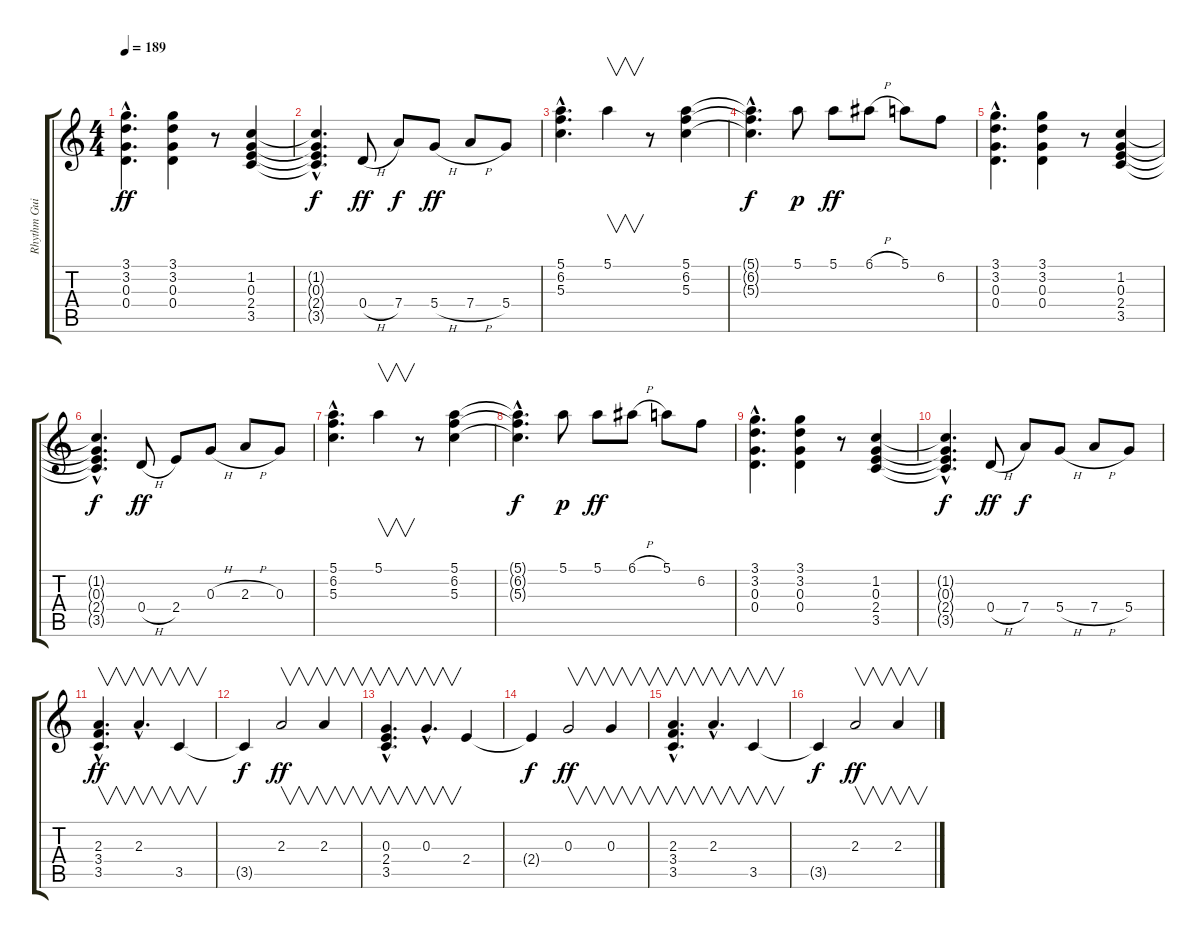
\track ("Rhythm Guitar II" "Rhythm Gui") {instrument electricguitarclean}
\staff {score tabs}
\tuning (E4 B3 G3 D3 A2 E2) {hide}
\ts (4 4)
\tempo 189
\clef g2
\ks c
(3.1{hac} 3.2{hac} 0.3{hac} 0.4{hac}).4{d dy ff} (3.1 3.2 0.3 0.4).4 r.8 (1.2 0.3 2.4 3.5).4 |
(1.2{hac t} 0.3{hac t} 2.4{hac t} 3.5{hac t}).4{d dy f} 0.4{h}.8{dy ff} 7.4.8{dy f} 5.4{h}.8{dy ff} 7.4{h}.8 5.4.8 |
(5.1{hac} 6.2{hac} 5.3{hac}).4{d} 5.1.4{v} r.8 (5.1 6.2 5.3).4 |
(5.1{hac t} 6.2{hac t} 5.3{hac t}).4{d dy f} 5.1.8{dy p} 5.1.8{dy ff} 6.1{h}.8 5.1.8 6.2.8 |
(3.1{hac} 3.2{hac} 0.3{hac} 0.4{hac}).4{d} (3.1 3.2 0.3 0.4).4 r.8 (1.2 0.3 2.4 3.5).4 |
(1.2{hac t} 0.3{hac t} 2.4{hac t} 3.5{hac t}).4{d dy f} 0.4{h}.8{dy ff} 2.4.8 0.3{h}.8 2.3{h}.8 0.3.8 |
(5.1{hac} 6.2{hac} 5.3{hac}).4{d} 5.1.4{v} r.8 (5.1 6.2 5.3).4 |
(5.1{hac t} 6.2{hac t} 5.3{hac t}).4{d dy f} 5.1.8{dy p} 5.1.8{dy ff} 6.1{h}.8 5.1.8 6.2.8 |
(3.1{hac} 3.2{hac} 0.3{hac} 0.4{hac}).4{d} (3.1 3.2 0.3 0.4).4 r.8 (1.2 0.3 2.4 3.5).4 |
(1.2{hac t} 0.3{hac t} 2.4{hac t} 3.5{hac t}).4{d dy f} 0.4{h}.8{dy ff} 7.4.8{dy f} 5.4{h}.8 7.4{h}.8 5.4.8 |
(2.3{hac} 3.4{hac} 3.5{hac}).4{v d dy ff} 2.3{hac}.4{v d} 3.5.4{v} |
3.5{t}.4{dy f} 2.3.2{v dy ff} 2.3.4{v} |
(0.3{hac} 2.4{hac} 3.5{hac}).4{v d} 0.3{hac}.4{v d} 2.4.4 |
2.4{t}.4{dy f} 0.3.2{v dy ff} 0.3.4{v} |
(2.3{hac} 3.4{hac} 3.5{hac}).4{v d} 2.3{hac}.4{v d} 3.5.4{v} |
3.5{t}.4{dy f} 2.3.2{v dy ff} 2.3.4{v}
